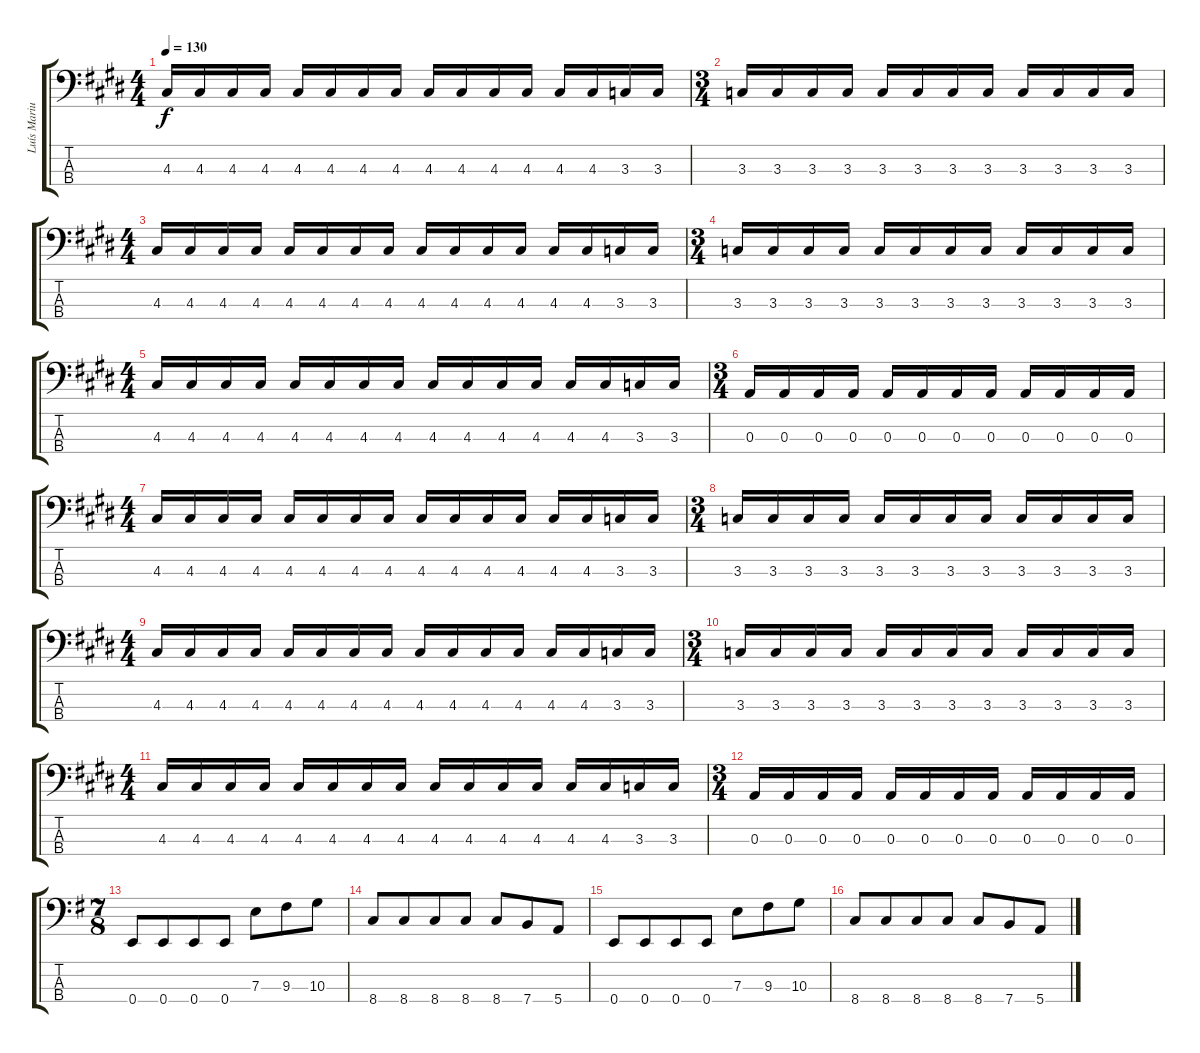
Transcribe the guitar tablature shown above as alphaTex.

\track ("Luís Mariutti" "Luís Mariu") {instrument electricbassfinger}
\staff {score tabs}
\tuning (G2 D2 A1 E1) {hide}
\ts (4 4)
\tempo 130
\clef f4
\ks c#minor
4.3.16{dy f} 4.3.16 4.3.16 4.3.16 4.3.16 4.3.16 4.3.16 4.3.16 4.3.16 4.3.16 4.3.16 4.3.16 4.3.16 4.3.16 3.3.16 3.3.16 |
\ts (3 4)
3.3.16 3.3.16 3.3.16 3.3.16 3.3.16 3.3.16 3.3.16 3.3.16 3.3.16 3.3.16 3.3.16 3.3.16 |
\ts (4 4)
4.3.16 4.3.16 4.3.16 4.3.16 4.3.16 4.3.16 4.3.16 4.3.16 4.3.16 4.3.16 4.3.16 4.3.16 4.3.16 4.3.16 3.3.16 3.3.16 |
\ts (3 4)
3.3.16 3.3.16 3.3.16 3.3.16 3.3.16 3.3.16 3.3.16 3.3.16 3.3.16 3.3.16 3.3.16 3.3.16 |
\ts (4 4)
4.3.16 4.3.16 4.3.16 4.3.16 4.3.16 4.3.16 4.3.16 4.3.16 4.3.16 4.3.16 4.3.16 4.3.16 4.3.16 4.3.16 3.3.16 3.3.16 |
\ts (3 4)
0.3.16 0.3.16 0.3.16 0.3.16 0.3.16 0.3.16 0.3.16 0.3.16 0.3.16 0.3.16 0.3.16 0.3.16 |
\ts (4 4)
4.3.16 4.3.16 4.3.16 4.3.16 4.3.16 4.3.16 4.3.16 4.3.16 4.3.16 4.3.16 4.3.16 4.3.16 4.3.16 4.3.16 3.3.16 3.3.16 |
\ts (3 4)
3.3.16 3.3.16 3.3.16 3.3.16 3.3.16 3.3.16 3.3.16 3.3.16 3.3.16 3.3.16 3.3.16 3.3.16 |
\ts (4 4)
4.3.16 4.3.16 4.3.16 4.3.16 4.3.16 4.3.16 4.3.16 4.3.16 4.3.16 4.3.16 4.3.16 4.3.16 4.3.16 4.3.16 3.3.16 3.3.16 |
\ts (3 4)
3.3.16 3.3.16 3.3.16 3.3.16 3.3.16 3.3.16 3.3.16 3.3.16 3.3.16 3.3.16 3.3.16 3.3.16 |
\ts (4 4)
4.3.16 4.3.16 4.3.16 4.3.16 4.3.16 4.3.16 4.3.16 4.3.16 4.3.16 4.3.16 4.3.16 4.3.16 4.3.16 4.3.16 3.3.16 3.3.16 |
\ts (3 4)
0.3.16 0.3.16 0.3.16 0.3.16 0.3.16 0.3.16 0.3.16 0.3.16 0.3.16 0.3.16 0.3.16 0.3.16 |
\ts (7 8)
\ks eminor
0.4.8 0.4.8 0.4.8 0.4.8 7.3.8 9.3.8 10.3.8 |
8.4.8 8.4.8 8.4.8 8.4.8 8.4.8 7.4.8 5.4.8 |
0.4.8 0.4.8 0.4.8 0.4.8 7.3.8 9.3.8 10.3.8 |
8.4.8 8.4.8 8.4.8 8.4.8 8.4.8 7.4.8 5.4.8
